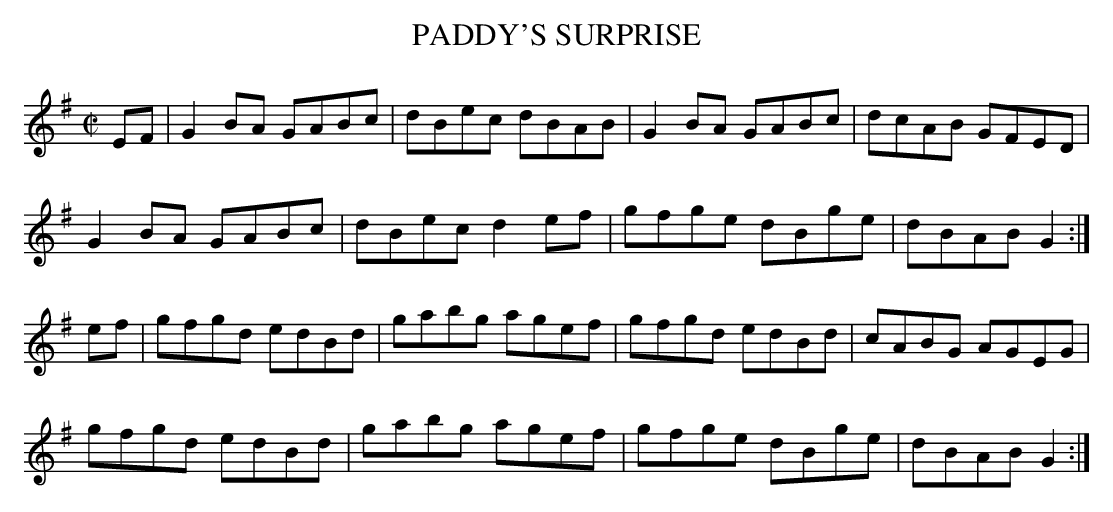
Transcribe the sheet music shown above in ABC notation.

X:1
T:PADDY'S SURPRISE
M:C|
L:1/8
K:G
EF|G2BA GABc|dBec dBAB|G2BA GABc|dcAB GFED|
G2BA GABc|dBec d2ef|gfge dBge|dBAB G2 :|
ef|gfgd edBd|gabg agef|gfgd edBd|cABG AGEG|
gfgd edBd|gabg agef|gfge dBge|dBAB G2 :|
